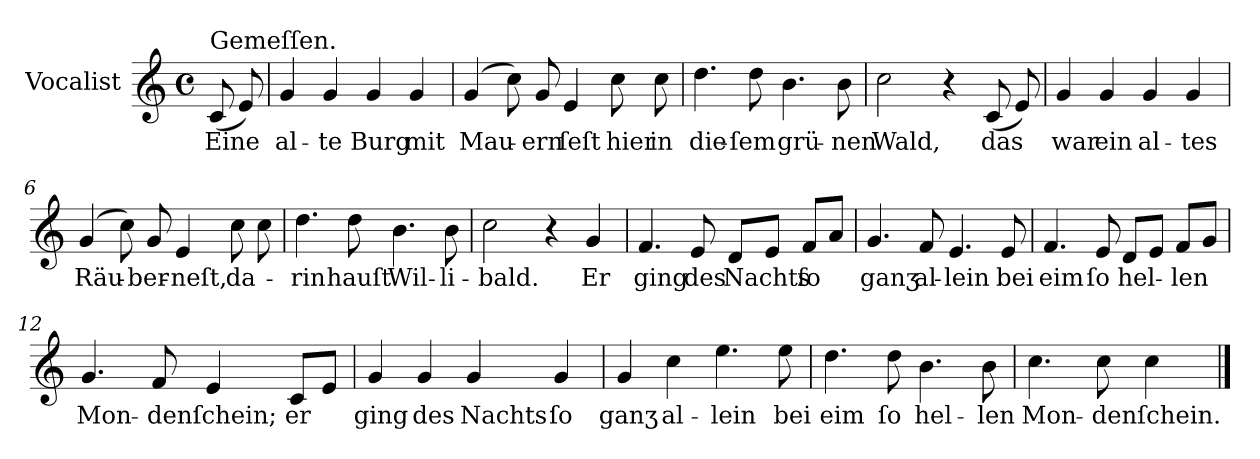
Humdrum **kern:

**kern	**text
*part1	*part1
*staff1	*staff1
*I"Vocalist	*
*clefG2	*
*k[]	*
*C:	*
*M4/4	*
*met(c)	*
=	=
!LO:TX:a:t=Gemeſſen.	!
(8c	Eine
8e)	.
=1	=1
4g	al-
4g	-te
4g	Burg
4g	mit
=2	=2
(4g	Mau-
8cc)	.
8g	-ern
4e	ſeſt
8cc	hier
8cc	in
=3	=3
4.dd	die-
8dd	-ſem
4.b	grü-
8b	-nen
=4	=4
2cc	Wald,
4r	.
(8c	das
8e)	.
=5	=5
4g	war
4g	ein
4g	al-
4g	-tes
=6	=6
(4g	Räu-
8cc)	.
8g	-ber-
4e	-neſt,
8cc	da-
8cc	.
=7	=7
4.dd	-rin
8dd	hauſt
4.b	Wil-
8b	-li-
=8	=8
2cc	-bald.
4r	.
4g	Er
=9	=9
4.f	ging
8e	des
8dL	Nachts
8eJ	.
8fL	ſo
8aJ	.
=10	=10
4.g	ganʒ
8f	al-
4.e	-lein
8e	bei
=11	=11
4.f	eim
8e	ſo
8dL	hel-
8eJ	.
8fL	-len
8gJ	.
=12	=12
4.g	Mon-
8f	-denſchein;
4e	.
8cL	er
8eJ	.
=13	=13
4g	ging
4g	des
4g	Nachts
4g	ſo
=14	=14
4g	ganʒ
4cc	al-
4.ee	-lein
8ee	bei
=15	=15
4.dd	eim
8dd	ſo
4.b	hel-
8b	-len
=16	=16
4.cc	Mon-
8cc	-denſchein.
4cc	.
==	==
*-	*-
